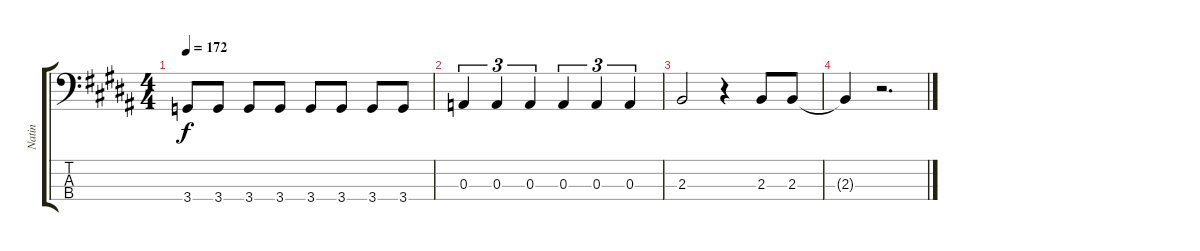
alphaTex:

\track ("Natin" "Natin") {instrument electricbassfinger}
\staff {score tabs}
\tuning (G2 D2 A1 E1) {hide}
\ts (4 4)
\tempo 172
\clef f4
\ks b
3.4.8{dy f} 3.4.8 3.4.8 3.4.8 3.4.8 3.4.8 3.4.8 3.4.8 |
0.3.4{tu (3 2)} 0.3.4{tu (3 2)} 0.3.4{tu (3 2)} 0.3.4{tu (3 2)} 0.3.4{tu (3 2)} 0.3.4{tu (3 2)} |
2.3.2 r.4 2.3.8 2.3.8 |
2.3{t}.4 r.2{d}
